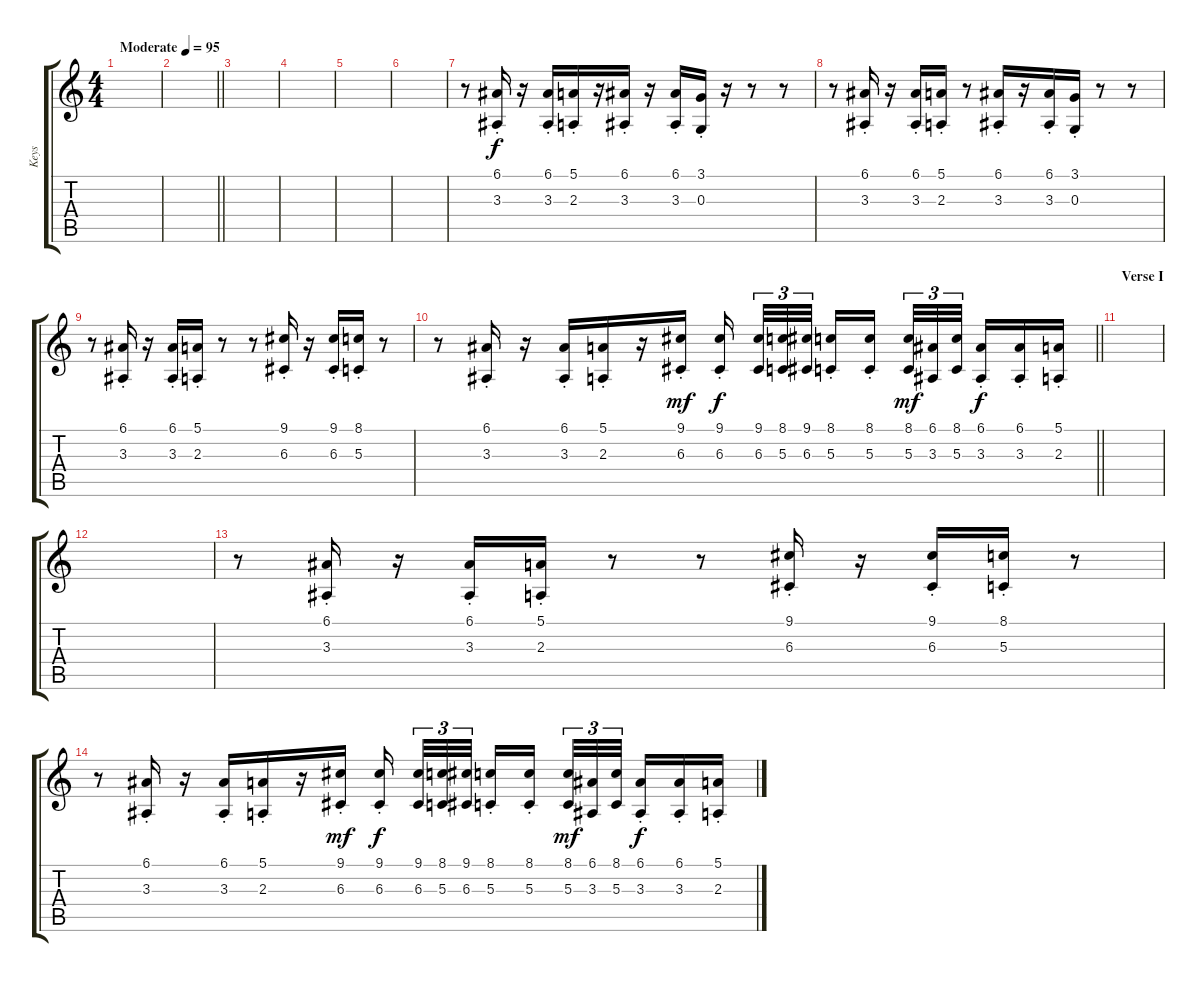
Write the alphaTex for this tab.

\track ("Keys" "Keys") {instrument stringensemble1}
\staff {score tabs}
\tuning (E4 B3 G3 D3 A2 E2) {hide}
\ts (4 4)
\tempo (95 "Moderate")
\clef g2
\ks c
|
\barLineRight lightlight
|
|
|
|
|
r.8 (6.1 3.3{st}).16 r.16 (6.1 3.3{st}).16 (5.1 2.3{st}).16 r.16 (6.1{st} 3.3{st}).16 r.16 (6.1{st} 3.3{st}).16 (3.1{st} 0.3{st}).16 r.16 r.8 r.8 |
r.8 (6.1{st} 3.3{st}).16 r.16 (6.1{st} 3.3{st}).16 (5.1{st} 2.3{st}).16 r.8 (6.1{st} 3.3{st}).16 r.16 (6.1{st} 3.3{st}).16 (3.1{st} 0.3{st}).16 r.8 r.8 |
r.8 (6.1{st} 3.3{st}).16 r.16 (6.1{st} 3.3{st}).16 (5.1{st} 2.3{st}).16 r.8 r.8 (9.1{st} 6.3{st}).16 r.16 (9.1{st} 6.3{st}).16 (8.1{st} 5.3{st}).16 r.8 |
\barLineRight lightlight
r.8 (6.1{st} 3.3{st}).16 r.16 (6.1{st} 3.3{st}).16 (5.1{st} 2.3{st}).16 r.16 (9.1{st} 6.3{st}).16{dy mf} (9.1{st} 6.3{st}).16{dy f beam splitsecondary} (9.1 6.3).32{tu (3 2)} (8.1 5.3).32{tu (3 2)} (9.1 6.3).32{tu (3 2) beam splitsecondary} (8.1{st} 5.3{st}).16 (8.1{st} 5.3{st}).16 (8.1 5.3).32{tu (3 2) dy mf} (6.1 3.3).32{tu (3 2)} (8.1 5.3).32{tu (3 2) beam splitsecondary} (6.1{st} 3.3{st}).16{dy f} (6.1{st} 3.3{st}).16 (5.1{st} 2.3{st}).16 |
\section ("" "Verse I")
|
|
r.8 (6.1{st} 3.3{st}).16 r.16 (6.1{st} 3.3{st}).16 (5.1{st} 2.3{st}).16 r.8 r.8 (9.1{st} 6.3{st}).16 r.16 (9.1{st} 6.3{st}).16 (8.1{st} 5.3{st}).16 r.8 |
r.8 (6.1{st} 3.3{st}).16 r.16 (6.1{st} 3.3{st}).16 (5.1{st} 2.3{st}).16 r.16 (9.1{st} 6.3{st}).16{dy mf} (9.1{st} 6.3{st}).16{dy f beam splitsecondary} (9.1 6.3).32{tu (3 2)} (8.1 5.3).32{tu (3 2)} (9.1 6.3).32{tu (3 2) beam splitsecondary} (8.1{st} 5.3{st}).16 (8.1{st} 5.3{st}).16 (8.1 5.3).32{tu (3 2) dy mf} (6.1 3.3).32{tu (3 2)} (8.1 5.3).32{tu (3 2) beam splitsecondary} (6.1{st} 3.3{st}).16{dy f} (6.1{st} 3.3{st}).16 (5.1{st} 2.3{st}).16
